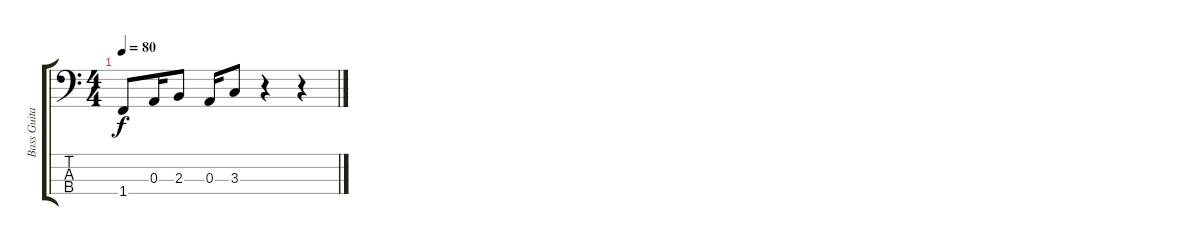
\track ("Bass Guitar" "Bass Guita") {instrument electricbassfinger}
\staff {score tabs}
\tuning (G2 D2 A1 E1) {hide}
\ts (4 4)
\tempo 80
\clef f4
\ks c
1.4.8{dy f} 0.3.16 2.3.8 0.3.16 3.3.8 r.4 r.4
